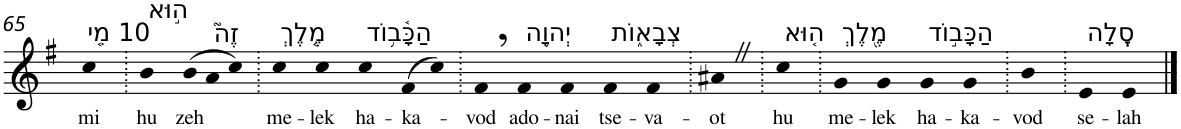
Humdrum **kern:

**kern	**text
*part1	*part1
*staff1	*staff1
*I"Piano	*
*I'Pno	*
!!LO:PB:g=z
*clefG2	*
*k[f#]	*
*G:	*
=65	=65
!LO:TX:a:t=10 מִ֤י	!
!	!LO:LY:b
4cc	mi
=66.	=66.
!LO:TX:a:t=ה֣וּא	!
!	!LO:LY:b
4b	hu
*Xtuplet	*
!LO:TX:a:t=זֶה֮	!
!	!LO:LY:b
(>12b	zeh
12a	.
12cc)	.
=67.	=67.
!LO:TX:a:t=מֶ֤לֶךְ	!
!	!LO:LY:b
4cc	me-
!	!LO:LY:b
4cc	-lek
!LO:TX:a:t=הַכָּ֫ב֥וֹד	!
!	!LO:LY:b
4cc	ha-
!	!LO:LY:b
(>8f#	-ka-
8cc)	.
=68.	=68.
!	!LO:LY:b
4f#,	-vod
!LO:TX:a:t=יְהוָ֥ה	!
!	!LO:LY:b
4f#	ado-
!	!LO:LY:b
4f#	-nai
!LO:TX:a:t=צְבָא֑וֹת	!
!	!LO:LY:b
4f#	tse-
!	!LO:LY:b
4f#	-va-
=69.	=69.
!	!LO:LY:b
4a#XZ	-ot
=70.	=70.
!LO:TX:a:t=ה֤וּא	!
!	!LO:LY:b
4cc	hu
=71.	=71.
!LO:TX:a:t=מֶ֖לֶךְ	!
!	!LO:LY:b
4g	me-
!	!LO:LY:b
4g	-lek
!LO:TX:a:t=הַכָּב֣וֹד	!
!	!LO:LY:b
4g	ha-
!	!LO:LY:b
4g	-ka-
=72.	=72.
!	!LO:LY:b
4b	-vod
=73.	=73.
!LO:TX:a:t=סֶֽלָה	!
!	!LO:LY:b
4e	se-
!	!LO:LY:b
4e	-lah
==	==
*-	*-
